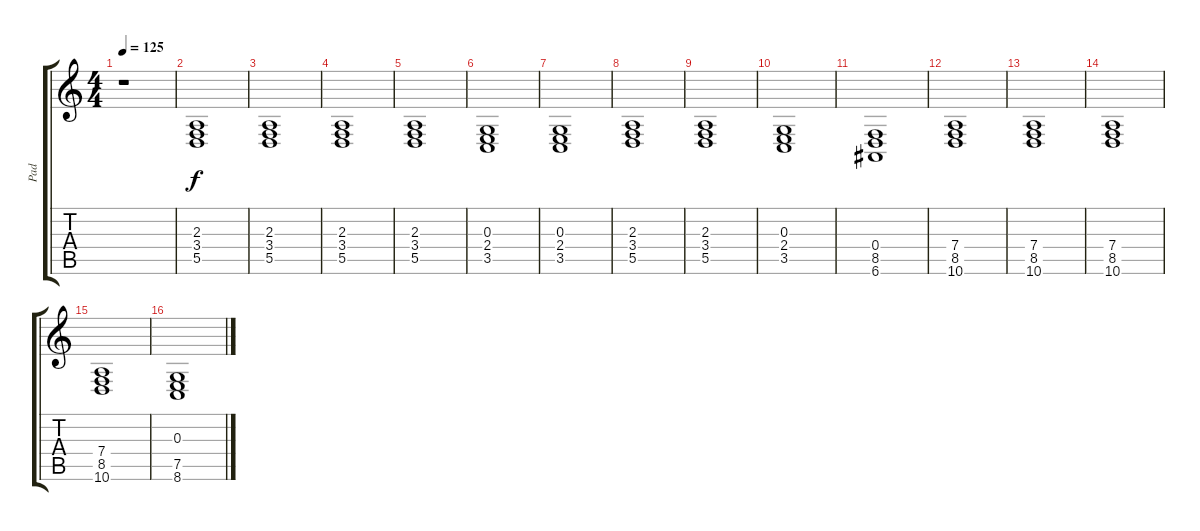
\track ("Pad" "Pad") {instrument pad8sweep}
\staff {score tabs}
\tuning (E4 B3 G3 D3 A2 E2) {hide}
\ts (4 4)
\tempo 125
\clef g2
\ks c
r.1{dy f instrument pad8sweep} |
(2.3 3.4 5.5).1{volume 12 instrument pad8sweep} |
(2.3 3.4 5.5).1 |
(2.3 3.4 5.5).1 |
(2.3 3.4 5.5).1 |
(0.3 2.4 3.5).1 |
(0.3 2.4 3.5).1 |
(2.3 3.4 5.5).1 |
(2.3 3.4 5.5).1 |
(0.3 2.4 3.5).1 |
(0.4 8.5 6.6).1 |
(7.4 8.5 10.6).1 |
(7.4 8.5 10.6).1 |
(7.4 8.5 10.6).1 |
(7.4 8.5 10.6).1 |
(0.3 7.5 8.6).1
